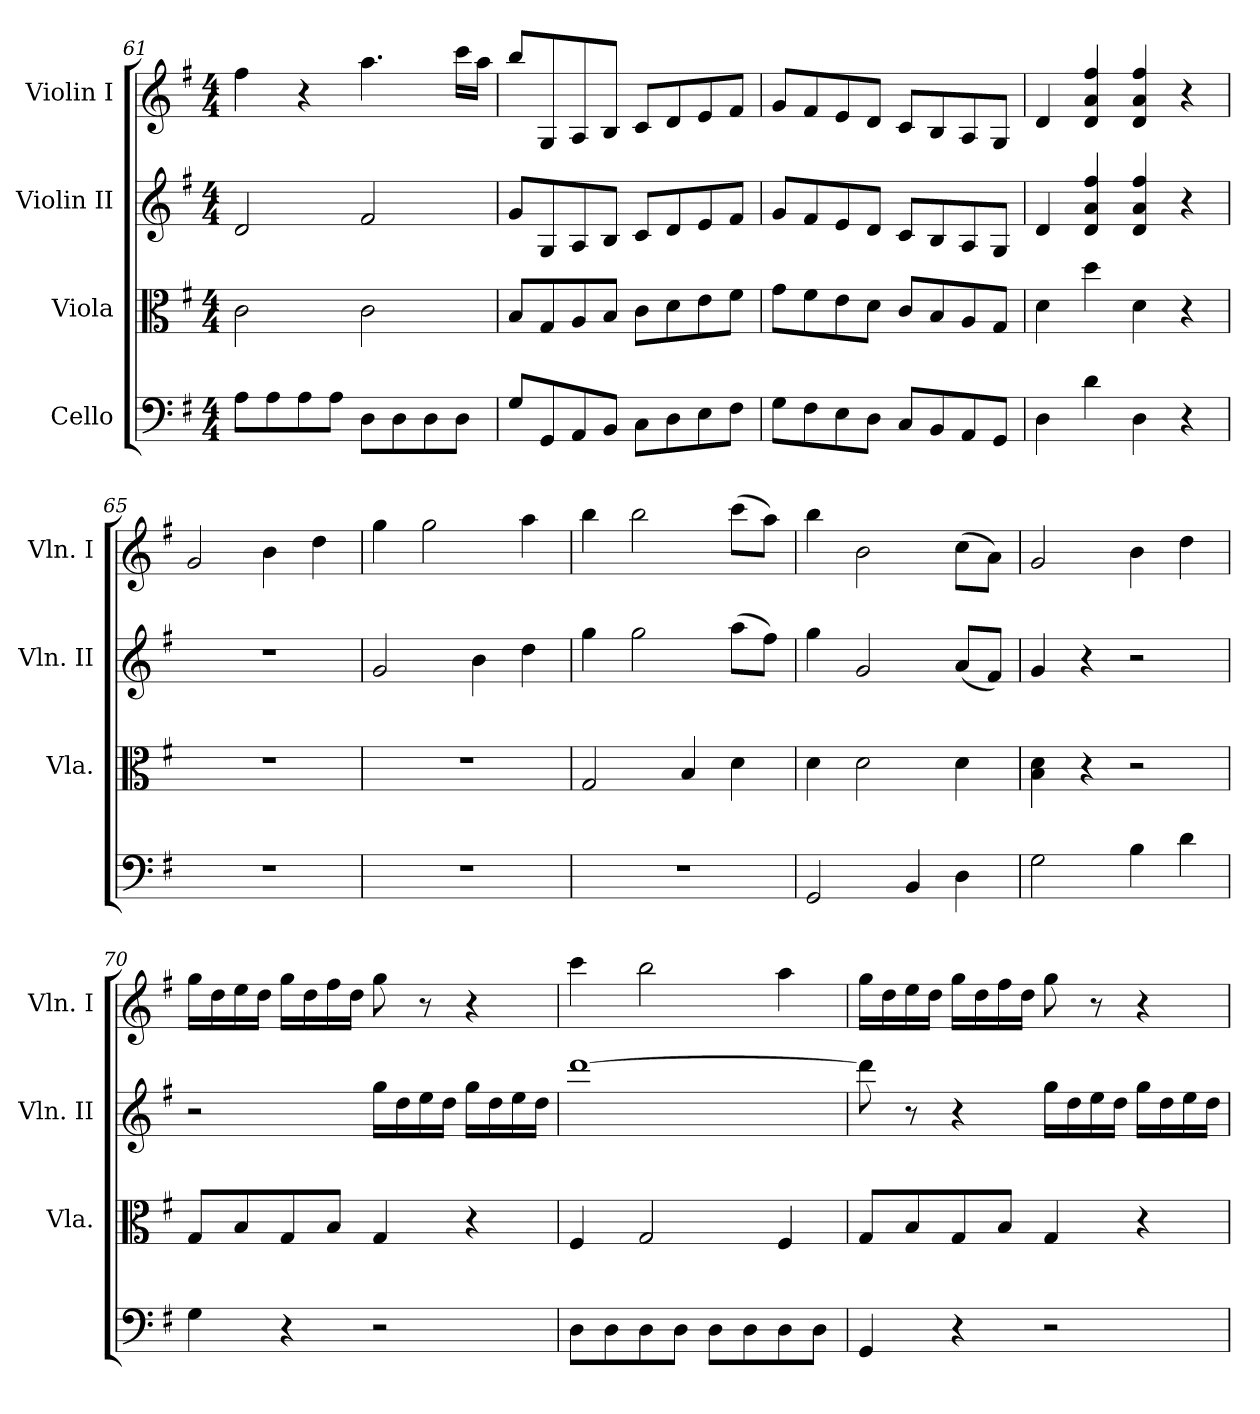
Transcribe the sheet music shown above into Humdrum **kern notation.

**kern	**kern	**kern	**kern
*part4	*part3	*part2	*part1
*staff4	*staff3	*staff2	*staff1
*I"Cello	*I"Viola	*I"Violin II	*I"Violin I
*	*I'Vla.	*I'Vln. II	*I'Vln. I
*clefF4	*clefC3	*clefG2	*clefG2
*k[f#]	*k[f#]	*k[f#]	*k[f#]
*G:	*G:	*G:	*G:
*M4/4	*M4/4	*M4/4	*M4/4
=61	=61	=61	=61
8AL	2c	2d	4ff#
8A	.	.	.
8A	.	.	4r
8AJ	.	.	.
8DL	2c	2f#	4.aa
8D	.	.	.
8D	.	.	.
8DJ	.	.	16cccLL
.	.	.	16aaJJ
=62	=62	=62	=62
8GL	8BL	8gL	8bbL
8GG	8G	8G	8G
8AA	8A	8A	8A
8BBJ	8BJ	8BJ	8BJ
8CL	8cL	8cL	8cL
8D	8d	8d	8d
8E	8e	8e	8e
8F#J	8f#J	8f#J	8f#J
=63	=63	=63	=63
8GL	8gL	8gL	8gL
8F#	8f#	8f#	8f#
8E	8e	8e	8e
8DJ	8dJ	8dJ	8dJ
8CL	8cL	8cL	8cL
8BB	8B	8B	8B
8AA	8A	8A	8A
8GGJ	8GJ	8GJ	8GJ
=64	=64	=64	=64
4D	4d	4d	4d
4d	4dd	4d 4a 4ff#	4d 4a 4ff#
4D	4d	4d 4a 4ff#	4d 4a 4ff#
4r	4r	4r	4r
=65	=65	=65	=65
1r	1r	1r	2g
.	.	.	4b
.	.	.	4dd
=66	=66	=66	=66
1r	1r	2g	4gg
.	.	.	2gg
.	.	4b	.
.	.	4dd	4aa
=67	=67	=67	=67
1r	2G	4gg	4bb
.	.	2gg	2bb
.	4B	.	.
.	4d	(8aaL	(8cccL
.	.	8ff#J)	8aaJ)
=68	=68	=68	=68
2GG	4d	4gg	4bb
.	2d	2g	2b
4BB	.	.	.
4D	4d	(8aL	(8ccL
.	.	8f#J)	8aJ)
=69	=69	=69	=69
2G	4B 4d	4g	2g
.	4r	4r	.
4B	2r	2r	4b
4d	.	.	4dd
=70	=70	=70	=70
4G	8GL	2r	16ggLL
.	.	.	16dd
.	8B	.	16ee
.	.	.	16ddJJ
4r	8G	.	16ggLL
.	.	.	16dd
.	8BJ	.	16ff#
.	.	.	16ddJJ
2r	4G	16ggLL	8gg
.	.	16dd	.
.	.	16ee	8r
.	.	16ddJJ	.
.	4r	16ggLL	4r
.	.	16dd	.
.	.	16ee	.
.	.	16ddJJ	.
=71	=71	=71	=71
8DL	4F#	[1ddd	4ccc
8D	.	.	.
8D	2G	.	2bb
8DJ	.	.	.
8DL	.	.	.
8D	.	.	.
8D	4F#	.	4aa
8DJ	.	.	.
=72	=72	=72	=72
4GG	8GL	8ddd]	16ggLL
.	.	.	16dd
.	8B	8r	16ee
.	.	.	16ddJJ
4r	8G	4r	16ggLL
.	.	.	16dd
.	8BJ	.	16ff#
.	.	.	16ddJJ
2r	4G	16ggLL	8gg
.	.	16dd	.
.	.	16ee	8r
.	.	16ddJJ	.
.	4r	16ggLL	4r
.	.	16dd	.
.	.	16ee	.
.	.	16ddJJ	.
=	=	=	=
*-	*-	*-	*-
